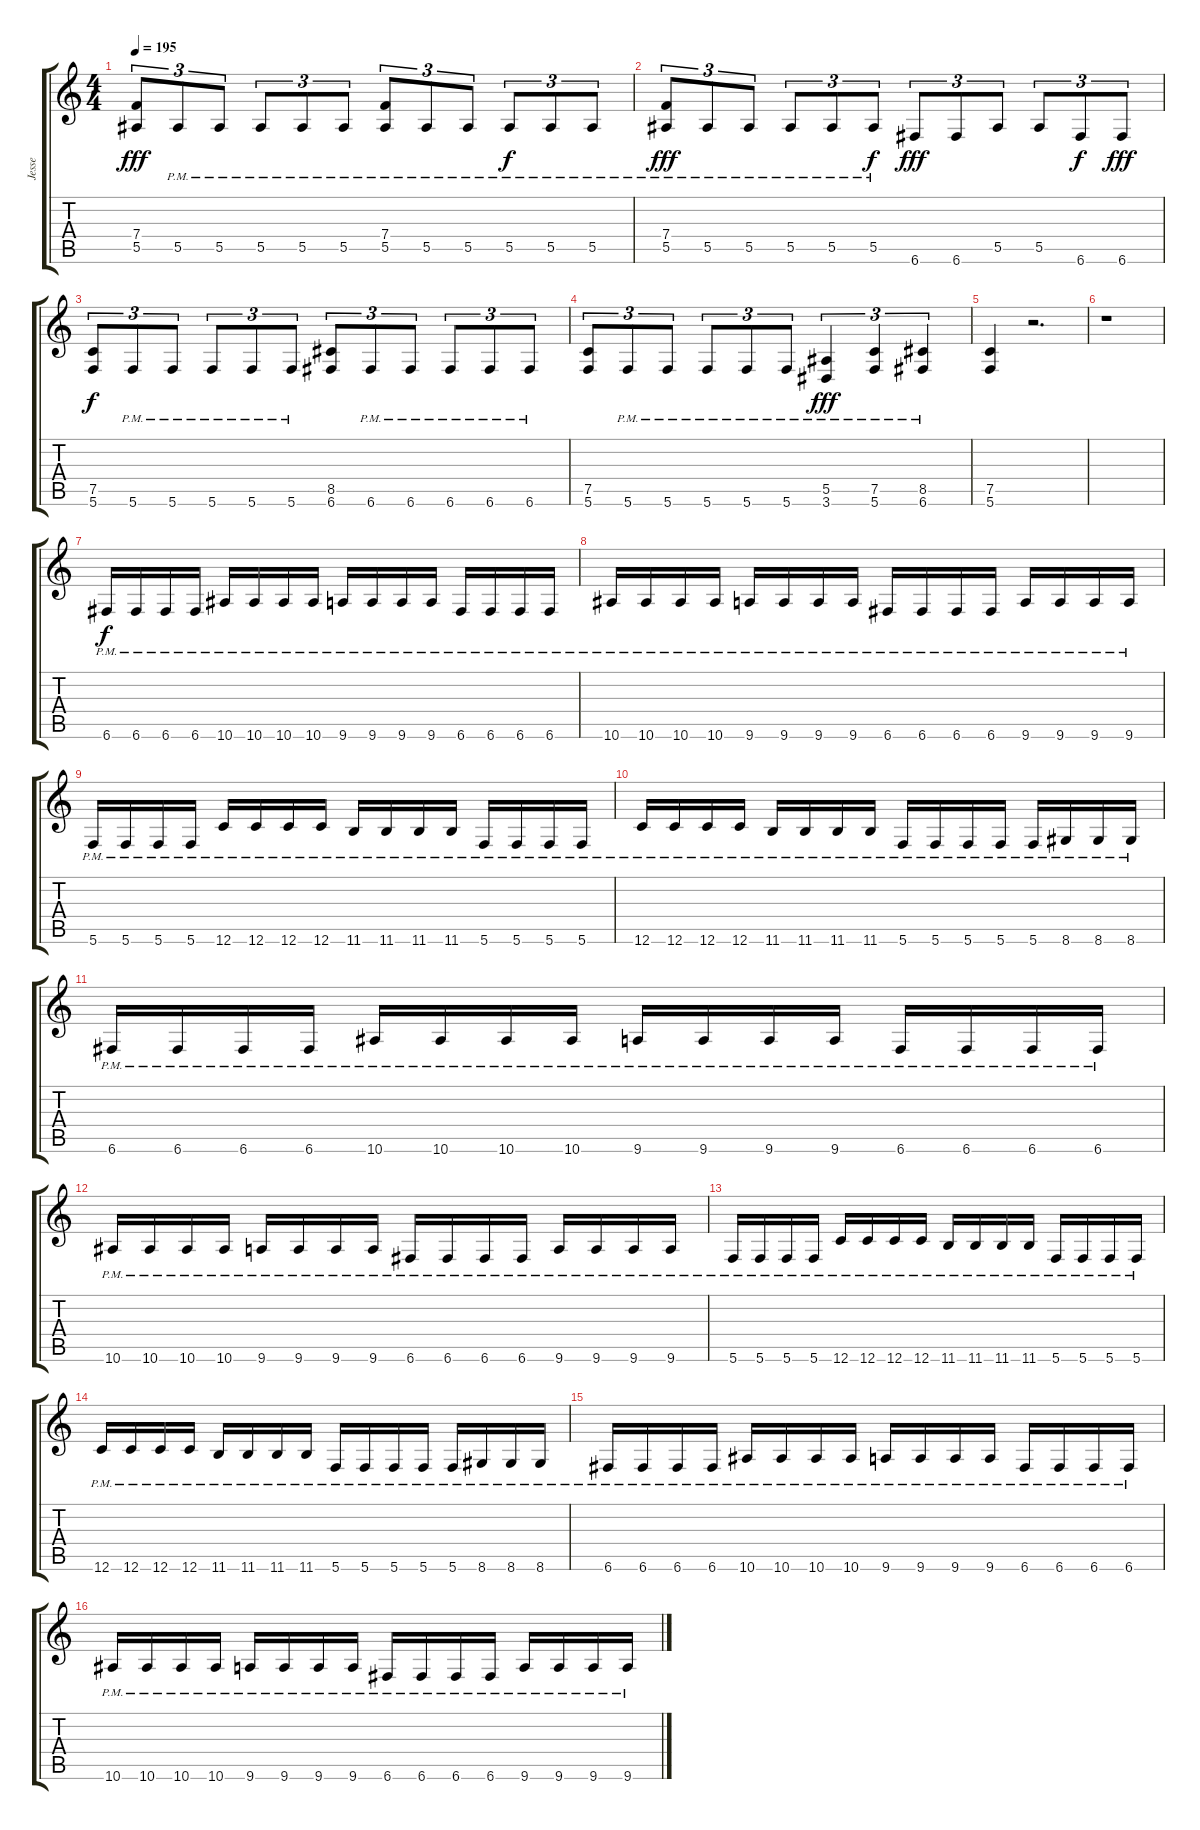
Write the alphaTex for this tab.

\track ("Jesse" "Jesse") {instrument distortionguitar}
\staff {score tabs}
\tuning (C4 G3 Eb3 Bb2 F2 C2) {hide}
\ts (4 4)
\tempo 195
\clef g2
\ks c
(7.4 5.5).8{tu (3 2) dy fff} 5.5{pm}.8{tu (3 2)} 5.5{pm}.8{tu (3 2)} 5.5{pm}.8{tu (3 2)} 5.5{pm}.8{tu (3 2)} 5.5{pm}.8{tu (3 2)} (7.4 5.5{pm}).8{tu (3 2)} 5.5{pm}.8{tu (3 2)} 5.5{pm}.8{tu (3 2)} 5.5{pm}.8{tu (3 2) dy f} 5.5{pm}.8{tu (3 2)} 5.5{pm}.8{tu (3 2)} |
(7.4 5.5{pm}).8{tu (3 2) dy fff} 5.5{pm}.8{tu (3 2)} 5.5{pm}.8{tu (3 2)} 5.5{pm}.8{tu (3 2)} 5.5{pm}.8{tu (3 2)} 5.5{pm}.8{tu (3 2) dy f} 6.6.8{tu (3 2) dy fff} 6.6.8{tu (3 2)} 5.5.8{tu (3 2)} 5.5.8{tu (3 2)} 6.6.8{tu (3 2) dy f} 6.6.8{tu (3 2) dy fff} |
(7.5 5.6).8{tu (3 2) dy f} 5.6{pm}.8{tu (3 2)} 5.6{pm}.8{tu (3 2)} 5.6{pm}.8{tu (3 2)} 5.6{pm}.8{tu (3 2)} 5.6{pm}.8{tu (3 2)} (8.5 6.6).8{tu (3 2)} 6.6{pm}.8{tu (3 2)} 6.6{pm}.8{tu (3 2)} 6.6{pm}.8{tu (3 2)} 6.6{pm}.8{tu (3 2)} 6.6{pm}.8{tu (3 2)} |
(7.5 5.6).8{tu (3 2)} 5.6{pm}.8{tu (3 2)} 5.6{pm}.8{tu (3 2)} 5.6{pm}.8{tu (3 2)} 5.6{pm}.8{tu (3 2)} 5.6{pm}.8{tu (3 2)} (5.5{pm} 3.6{pm}).4{tu (3 2) dy fff} (7.5{pm} 5.6{pm}).4{tu (3 2)} (8.5{pm} 6.6{pm}).4{tu (3 2)} |
(7.5 5.6).4 r.2{d} |
r.1 |
6.6{pm}.16{dy f} 6.6{pm}.16 6.6{pm}.16 6.6{pm}.16 10.6{pm}.16 10.6{pm}.16 10.6{pm}.16 10.6{pm}.16 9.6{pm}.16 9.6{pm}.16 9.6{pm}.16 9.6{pm}.16 6.6{pm}.16 6.6{pm}.16 6.6{pm}.16 6.6{pm}.16 |
10.6{pm}.16 10.6{pm}.16 10.6{pm}.16 10.6{pm}.16 9.6{pm}.16 9.6{pm}.16 9.6{pm}.16 9.6{pm}.16 6.6{pm}.16 6.6{pm}.16 6.6{pm}.16 6.6{pm}.16 9.6{pm}.16 9.6{pm}.16 9.6{pm}.16 9.6{pm}.16 |
5.6{pm}.16 5.6{pm}.16 5.6{pm}.16 5.6{pm}.16 12.6{pm}.16 12.6{pm}.16 12.6{pm}.16 12.6{pm}.16 11.6{pm}.16 11.6{pm}.16 11.6{pm}.16 11.6{pm}.16 5.6{pm}.16 5.6{pm}.16 5.6{pm}.16 5.6{pm}.16 |
12.6{pm}.16 12.6{pm}.16 12.6{pm}.16 12.6{pm}.16 11.6{pm}.16 11.6{pm}.16 11.6{pm}.16 11.6{pm}.16 5.6{pm}.16 5.6{pm}.16 5.6{pm}.16 5.6{pm}.16 5.6{pm}.16 8.6{pm}.16 8.6{pm}.16 8.6{pm}.16 |
6.6{pm}.16 6.6{pm}.16 6.6{pm}.16 6.6{pm}.16 10.6{pm}.16 10.6{pm}.16 10.6{pm}.16 10.6{pm}.16 9.6{pm}.16 9.6{pm}.16 9.6{pm}.16 9.6{pm}.16 6.6{pm}.16 6.6{pm}.16 6.6{pm}.16 6.6{pm}.16 |
10.6{pm}.16 10.6{pm}.16 10.6{pm}.16 10.6{pm}.16 9.6{pm}.16 9.6{pm}.16 9.6{pm}.16 9.6{pm}.16 6.6{pm}.16 6.6{pm}.16 6.6{pm}.16 6.6{pm}.16 9.6{pm}.16 9.6{pm}.16 9.6{pm}.16 9.6{pm}.16 |
5.6{pm}.16 5.6{pm}.16 5.6{pm}.16 5.6{pm}.16 12.6{pm}.16 12.6{pm}.16 12.6{pm}.16 12.6{pm}.16 11.6{pm}.16 11.6{pm}.16 11.6{pm}.16 11.6{pm}.16 5.6{pm}.16 5.6{pm}.16 5.6{pm}.16 5.6{pm}.16 |
12.6{pm}.16 12.6{pm}.16 12.6{pm}.16 12.6{pm}.16 11.6{pm}.16 11.6{pm}.16 11.6{pm}.16 11.6{pm}.16 5.6{pm}.16 5.6{pm}.16 5.6{pm}.16 5.6{pm}.16 5.6{pm}.16 8.6{pm}.16 8.6{pm}.16 8.6{pm}.16 |
6.6{pm}.16 6.6{pm}.16 6.6{pm}.16 6.6{pm}.16 10.6{pm}.16 10.6{pm}.16 10.6{pm}.16 10.6{pm}.16 9.6{pm}.16 9.6{pm}.16 9.6{pm}.16 9.6{pm}.16 6.6{pm}.16 6.6{pm}.16 6.6{pm}.16 6.6{pm}.16 |
10.6{pm}.16 10.6{pm}.16 10.6{pm}.16 10.6{pm}.16 9.6{pm}.16 9.6{pm}.16 9.6{pm}.16 9.6{pm}.16 6.6{pm}.16 6.6{pm}.16 6.6{pm}.16 6.6{pm}.16 9.6{pm}.16 9.6{pm}.16 9.6{pm}.16 9.6{pm}.16
